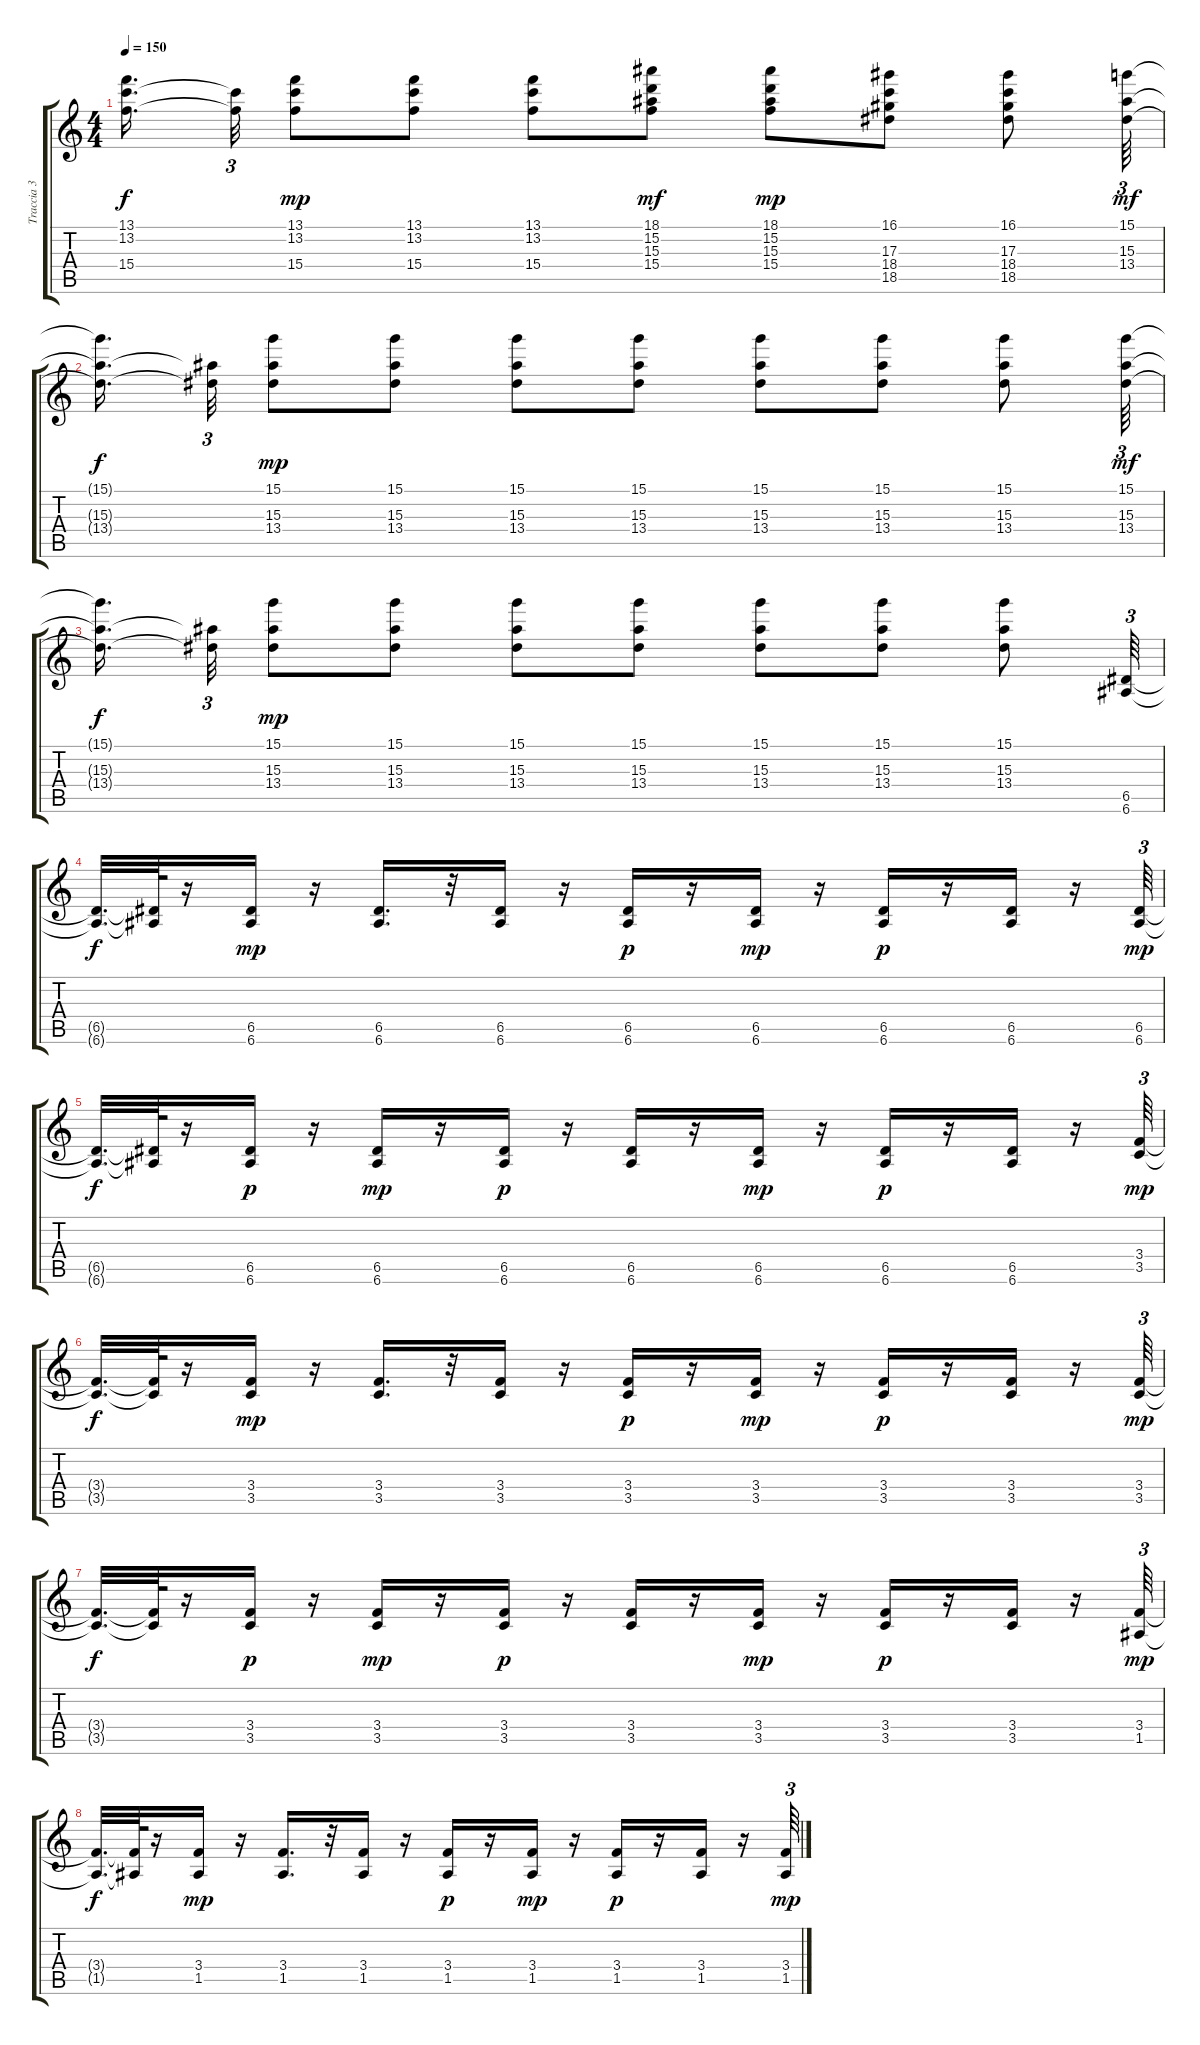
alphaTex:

\track ("Traccia 3" "Traccia 3") {instrument overdrivenguitar}
\staff {score tabs}
\tuning (E4 B3 G3 D3 A2 E2) {hide}
\ts (4 4)
\tempo 150
\clef g2
\ks c
(13.1{t} 13.2{t} 15.4{t}).16{d dy f} (13.2{t} 15.4{t}).32{tu (3 2)} (13.1 13.2 15.4).8{dy mp} (13.1 13.2 15.4).8 (13.1 13.2 15.4).8 (18.1 15.2 15.3 15.4).8{dy mf} (18.1 15.2 15.3 15.4).8{dy mp} (16.1 17.3 18.4 18.5).8 (16.1 17.3 18.4 18.5).8 (15.1 15.3 13.4).64{tu (3 2) dy mf} |
(15.1{t} 15.3{t} 13.4{t}).16{d dy f} (15.3{t} 13.4{t}).32{tu (3 2)} (15.1 15.3 13.4).8{dy mp} (15.1 15.3 13.4).8 (15.1 15.3 13.4).8 (15.1 15.3 13.4).8 (15.1 15.3 13.4).8 (15.1 15.3 13.4).8 (15.1 15.3 13.4).8 (15.1 15.3 13.4).64{tu (3 2) dy mf} |
(15.1{t} 15.3{t} 13.4{t}).16{d dy f} (15.3{t} 13.4{t}).32{tu (3 2)} (15.1 15.3 13.4).8{dy mp} (15.1 15.3 13.4).8 (15.1 15.3 13.4).8 (15.1 15.3 13.4).8 (15.1 15.3 13.4).8 (15.1 15.3 13.4).8 (15.1 15.3 13.4).8 (6.5 6.6).64{tu (3 2)} |
(6.5{t} 6.6{t}).32{d dy f} (6.5{t} 6.6{t}).64 r.16 (6.5 6.6).16{dy mp} r.16 (6.5 6.6).16{d} r.32 (6.5 6.6).16 r.16 (6.5 6.6).16{dy p} r.16 (6.5 6.6).16{dy mp} r.16 (6.5 6.6).16{dy p} r.16 (6.5 6.6).16 r.16 (6.5 6.6).64{tu (3 2) dy mp} |
(6.5{t} 6.6{t}).32{d dy f} (6.5{t} 6.6{t}).64 r.16 (6.5 6.6).16{dy p} r.16 (6.5 6.6).16{dy mp} r.16 (6.5 6.6).16{dy p} r.16 (6.5 6.6).16 r.16 (6.5 6.6).16{dy mp} r.16 (6.5 6.6).16{dy p} r.16 (6.5 6.6).16 r.16 (3.4 3.5).64{tu (3 2) dy mp} |
(3.4{t} 3.5{t}).32{d dy f} (3.4{t} 3.5{t}).64 r.16 (3.4 3.5).16{dy mp} r.16 (3.4 3.5).16{d} r.32 (3.4 3.5).16 r.16 (3.4 3.5).16{dy p} r.16 (3.4 3.5).16{dy mp} r.16 (3.4 3.5).16{dy p} r.16 (3.4 3.5).16 r.16 (3.4 3.5).64{tu (3 2) dy mp} |
(3.4{t} 3.5{t}).32{d dy f} (3.4{t} 3.5{t}).64 r.16 (3.4 3.5).16{dy p} r.16 (3.4 3.5).16{dy mp} r.16 (3.4 3.5).16{dy p} r.16 (3.4 3.5).16 r.16 (3.4 3.5).16{dy mp} r.16 (3.4 3.5).16{dy p} r.16 (3.4 3.5).16 r.16 (3.4 1.5).64{tu (3 2) dy mp} |
(3.4{t} 1.5{t}).32{d dy f} (3.4{t} 1.5{t}).64 r.16 (3.4 1.5).16{dy mp} r.16 (3.4 1.5).16{d} r.32 (3.4 1.5).16 r.16 (3.4 1.5).16{dy p} r.16 (3.4 1.5).16{dy mp} r.16 (3.4 1.5).16{dy p} r.16 (3.4 1.5).16 r.16 (3.4 1.5).64{tu (3 2) dy mp}
